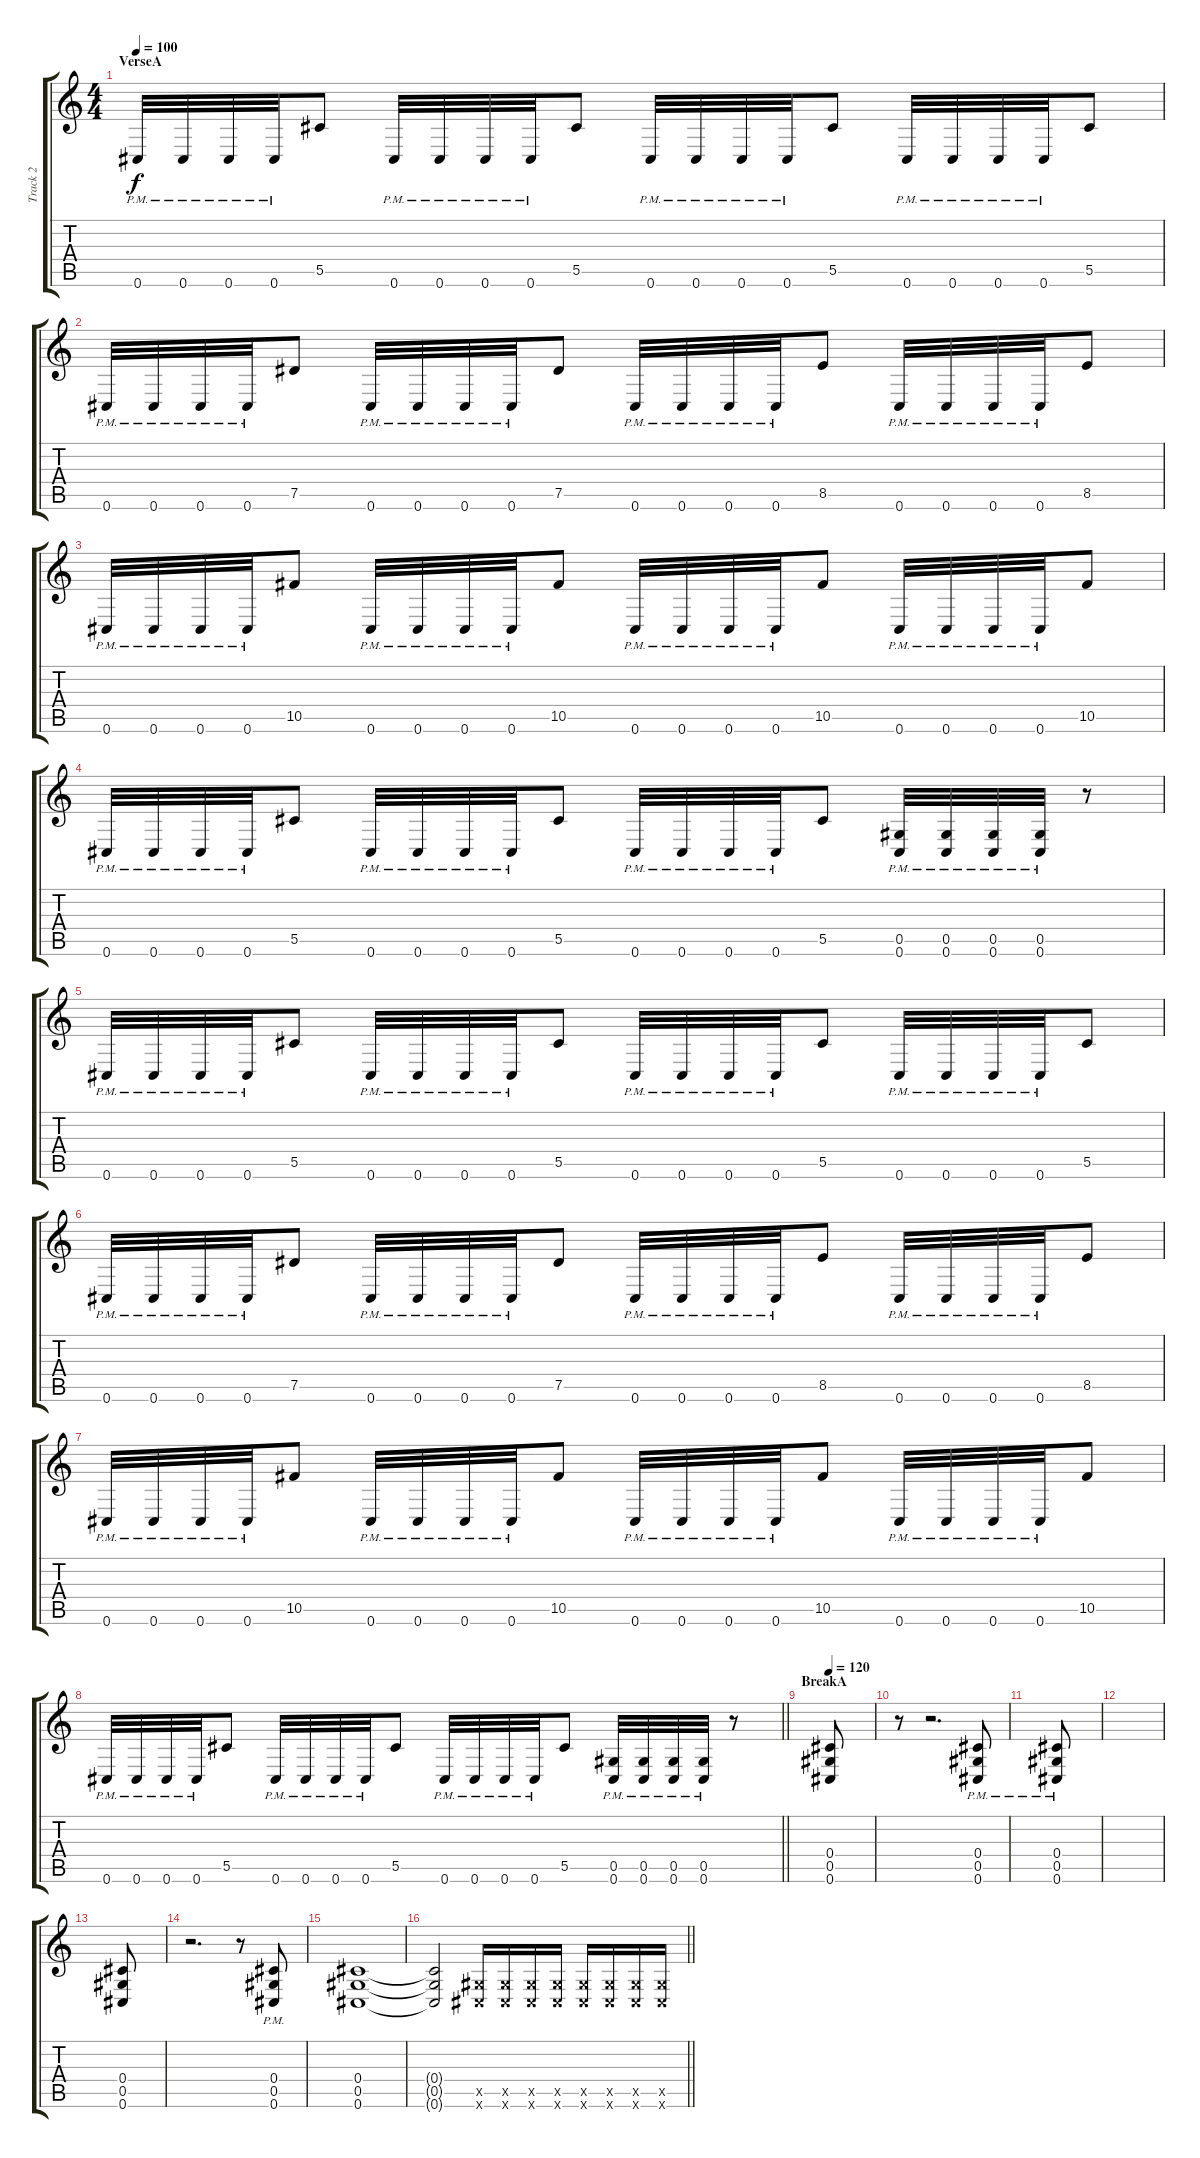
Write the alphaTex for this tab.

\track ("Track 2" "Track 2") {instrument overdrivenguitar}
\staff {score tabs}
\tuning (Eb4 Bb3 Gb3 Db3 Ab2 Db2) {hide}
\ts (4 4)
\section ("" "VerseA")
\tempo 100
\clef g2
\ks c
0.6{pm}.32{dy f} 0.6{pm}.32 0.6{pm}.32 0.6{pm}.32 5.5.8 0.6{pm}.32 0.6{pm}.32 0.6{pm}.32 0.6{pm}.32 5.5.8 0.6{pm}.32 0.6{pm}.32 0.6{pm}.32 0.6{pm}.32 5.5.8 0.6{pm}.32 0.6{pm}.32 0.6{pm}.32 0.6{pm}.32 5.5.8 |
0.6{pm}.32 0.6{pm}.32 0.6{pm}.32 0.6{pm}.32 7.5.8 0.6{pm}.32 0.6{pm}.32 0.6{pm}.32 0.6{pm}.32 7.5.8 0.6{pm}.32 0.6{pm}.32 0.6{pm}.32 0.6{pm}.32 8.5.8 0.6{pm}.32 0.6{pm}.32 0.6{pm}.32 0.6{pm}.32 8.5.8 |
0.6{pm}.32 0.6{pm}.32 0.6{pm}.32 0.6{pm}.32 10.5.8 0.6{pm}.32 0.6{pm}.32 0.6{pm}.32 0.6{pm}.32 10.5.8 0.6{pm}.32 0.6{pm}.32 0.6{pm}.32 0.6{pm}.32 10.5.8 0.6{pm}.32 0.6{pm}.32 0.6{pm}.32 0.6{pm}.32 10.5.8 |
0.6{pm}.32 0.6{pm}.32 0.6{pm}.32 0.6{pm}.32 5.5.8 0.6{pm}.32 0.6{pm}.32 0.6{pm}.32 0.6{pm}.32 5.5.8 0.6{pm}.32 0.6{pm}.32 0.6{pm}.32 0.6{pm}.32 5.5.8 (0.5{pm} 0.6{pm}).32 (0.5{pm} 0.6{pm}).32 (0.5{pm} 0.6{pm}).32 (0.5{pm} 0.6{pm}).32 r.8 |
0.6{pm}.32 0.6{pm}.32 0.6{pm}.32 0.6{pm}.32 5.5.8 0.6{pm}.32 0.6{pm}.32 0.6{pm}.32 0.6{pm}.32 5.5.8 0.6{pm}.32 0.6{pm}.32 0.6{pm}.32 0.6{pm}.32 5.5.8 0.6{pm}.32 0.6{pm}.32 0.6{pm}.32 0.6{pm}.32 5.5.8 |
0.6{pm}.32 0.6{pm}.32 0.6{pm}.32 0.6{pm}.32 7.5.8 0.6{pm}.32 0.6{pm}.32 0.6{pm}.32 0.6{pm}.32 7.5.8 0.6{pm}.32 0.6{pm}.32 0.6{pm}.32 0.6{pm}.32 8.5.8 0.6{pm}.32 0.6{pm}.32 0.6{pm}.32 0.6{pm}.32 8.5.8 |
0.6{pm}.32 0.6{pm}.32 0.6{pm}.32 0.6{pm}.32 10.5.8 0.6{pm}.32 0.6{pm}.32 0.6{pm}.32 0.6{pm}.32 10.5.8 0.6{pm}.32 0.6{pm}.32 0.6{pm}.32 0.6{pm}.32 10.5.8 0.6{pm}.32 0.6{pm}.32 0.6{pm}.32 0.6{pm}.32 10.5.8 |
\barLineRight lightlight
0.6{pm}.32 0.6{pm}.32 0.6{pm}.32 0.6{pm}.32 5.5.8 0.6{pm}.32 0.6{pm}.32 0.6{pm}.32 0.6{pm}.32 5.5.8 0.6{pm}.32 0.6{pm}.32 0.6{pm}.32 0.6{pm}.32 5.5.8 (0.5{pm} 0.6{pm}).32 (0.5{pm} 0.6{pm}).32 (0.5{pm} 0.6{pm}).32 (0.5{pm} 0.6{pm}).32 r.8 |
\section ("" "BreakA")
\tempo 120
(0.4 0.5 0.6).8 |
r.8 r.2{d} (0.4{pm} 0.5{pm} 0.6{pm}).8 |
(0.4{pm} 0.5{pm} 0.6{pm}).8 |
|
(0.4 0.5 0.6).8 |
r.2{d} r.8 (0.4{pm} 0.5{pm} 0.6{pm}).8 |
(0.4 0.5 0.6).1 |
\barLineRight lightlight
(0.4{t} 0.5{t} 0.6{t}).2 (0.5{x} 0.6{x}).16 (0.5{x} 0.6{x}).16 (0.5{x} 0.6{x}).16 (0.5{x} 0.6{x}).16 (0.5{x} 0.6{x}).16 (0.5{x} 0.6{x}).16 (0.5{x} 0.6{x}).16 (0.5{x} 0.6{x}).16
